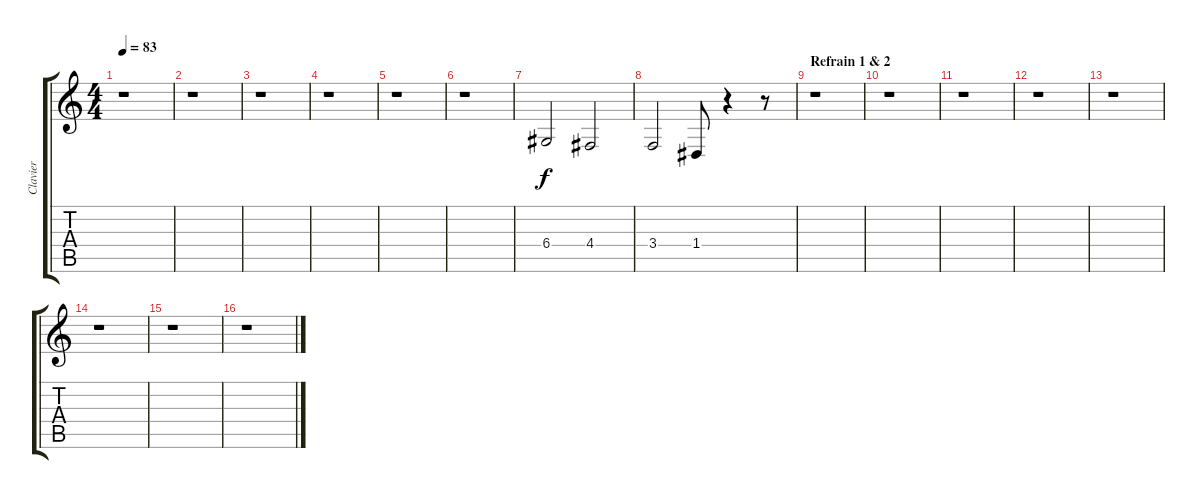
\track ("Clavier" "Clavier") {instrument drawbarorgan}
\staff {score tabs}
\tuning (E4 B3 G3 D3 A2 E2) {hide}
\ts (4 4)
\tempo 83
\clef g2
\ks c
r.1{dy f} |
r.1 |
r.1 |
r.1 |
r.1 |
r.1 |
6.4.2 4.4.2 |
3.4.2 1.4.8 r.4 r.8 |
\section ("" "Refrain 1 & 2")
r.1 |
r.1 |
r.1 |
r.1 |
r.1 |
r.1 |
r.1 |
r.1
